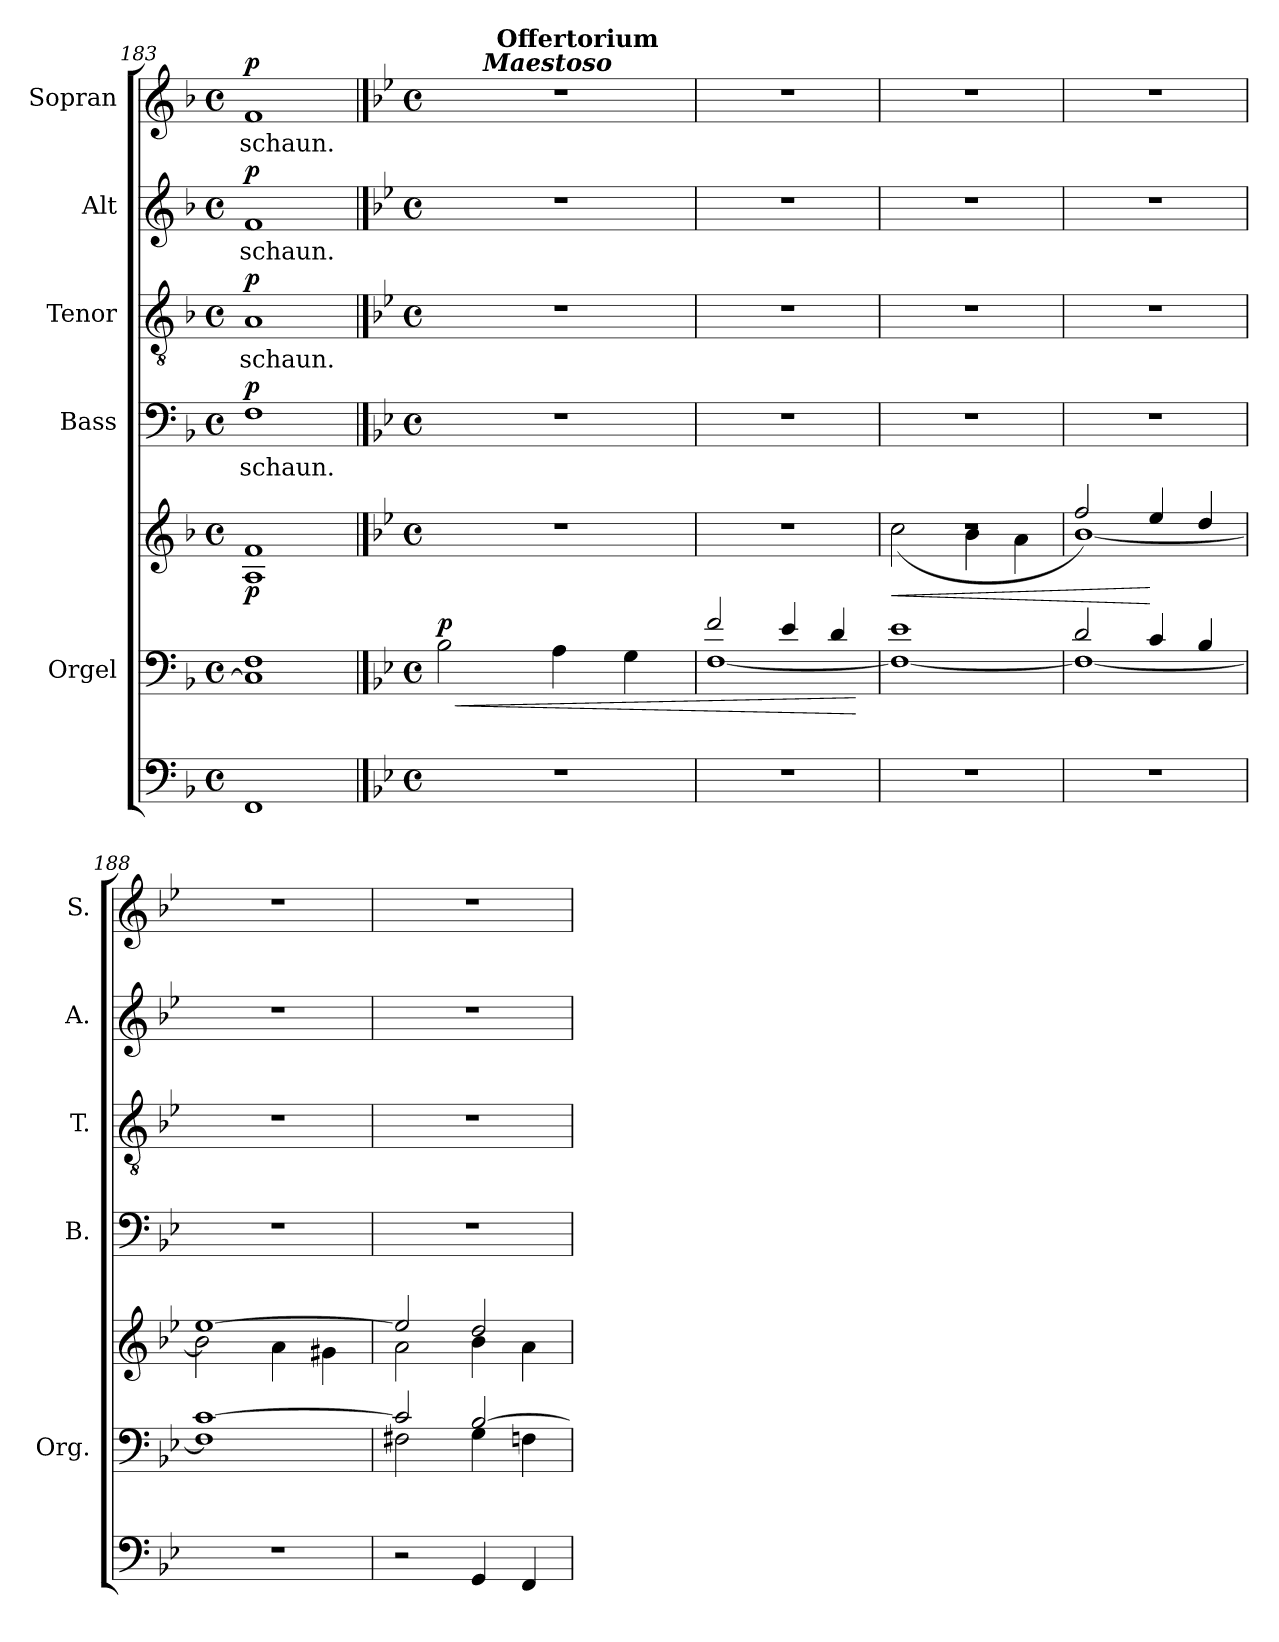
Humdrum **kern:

**kern	**kern	**kern	**dynam	**kern	**text	**dynam	**kern	**text	**dynam	**kern	**text	**dynam	**kern	**text	**dynam
*part6	*part5	*part5	*part5	*part4	*part4	*part4	*part3	*part3	*part3	*part2	*part2	*part2	*part1	*part1	*part1
*staff7	*staff6	*staff5	*staff5/6	*staff4	*staff4	*staff4	*staff3	*staff3	*staff3	*staff2	*staff2	*staff2	*staff1	*staff1	*staff1
*	*I"Orgel	*	*	*I"Bass	*	*	*I"Tenor	*	*	*I"Alt	*	*	*I"Sopran	*	*
*	*I'Org.	*	*	*I'B.	*	*	*I'T.	*	*	*I'A.	*	*	*I'S.	*	*
*clefF4	*clefF4	*clefG2	*	*clefF4	*	*	*clefGv2	*	*	*clefG2	*	*	*clefG2	*	*
*k[b-]	*k[b-]	*k[b-]	*	*k[b-]	*	*	*k[b-]	*	*	*k[b-]	*	*	*k[b-]	*	*
*F:	*F:	*F:	*	*F:	*	*	*F:	*	*	*F:	*	*	*F:	*	*
*M4/4	*M4/4	*M4/4	*	*M4/4	*	*	*M4/4	*	*	*M4/4	*	*	*M4/4	*	*
*met(c)	*met(c)	*met(c)	*	*met(c)	*	*	*met(c)	*	*	*met(c)	*	*	*met(c)	*	*
=183	=183	=183	=183	=183	=183	=183	=183	=183	=183	=183	=183	=183	=183	=183	=183
!	!	!	!LO:DY:b	!	!LO:LY:b	!LO:DY:a	!	!LO:LY:b	!LO:DY:a	!	!LO:LY:b	!LO:DY:a	!	!LO:LY:b	!LO:DY:a
1FF	1C] 1F	1A 1f	p	1F	schaun.	p	1A	schaun.	p	1f	schaun.	p	1f	schaun.	p
!!LO:PB:g=z
==184	==184	==184	==184	==184	==184	==184	==184	==184	==184	==184	==184	==184	==184	==184	==184
*k[b-e-]	*k[b-e-]	*k[b-e-]	*	*k[b-e-]	*	*	*k[b-e-]	*	*	*k[b-e-]	*	*	*k[b-e-]	*	*
*B-:	*B-:	*B-:	*	*B-:	*	*	*B-:	*	*	*B-:	*	*	*B-:	*	*
*M4/4	*M4/4	*M4/4	*	*M4/4	*	*	*M4/4	*	*	*M4/4	*	*	*M4/4	*	*
*met(c)	*met(c)	*met(c)	*	*met(c)	*	*	*met(c)	*	*	*met(c)	*	*	*met(c)	*	*
!	!	!	!LO:HP:b=2	!	!	!	!	!	!	!	!	!	!	!	!
!	!	!	!LO:DY:n=1:a=2	!	!	!	!	!	!	!	!	!	!	!	!
*	*	*	*	*	*	*	*	*	*	*	*	*	*^	*	*
*	*	*	*	*	*	*	*	*	*	*	*	*	*	*^	*	*
1r	2B-\	1r	< p	1r	.	.	1r	.	.	1r	.	.	1r	8ryy	8.ryy	.	.
.	.	.	.	.	.	.	.	.	.	.	.	.	.	32ryy	.	.	.
!	!	!	!	!	!	!	!	!	!	!	!	!	!	!LO:TX:a:Bi:t=Maestoso	!	!	!
.	.	.	.	.	.	.	.	.	.	.	.	.	.	2ryy	.	.	.
!	!	!	!	!	!	!	!	!	!	!	!	!	!	!	!LO:TX:a:B:t=Offertorium	!	!
.	.	.	.	.	.	.	.	.	.	.	.	.	.	.	2ryy	.	.
.	4A\	.	.	.	.	.	.	.	.	.	.	.	.	.	.	.	.
.	.	.	.	.	.	.	.	.	.	.	.	.	.	4ryy	.	.	.
.	.	.	.	.	.	.	.	.	.	.	.	.	.	.	4ryy	.	.
.	4G\	.	.	.	.	.	.	.	.	.	.	.	.	.	.	.	.
.	.	.	.	.	.	.	.	.	.	.	.	.	.	16.ryy	.	.	.
.	.	.	.	.	.	.	.	.	.	.	.	.	.	.	16ryy	.	.
*	*	*	*	*	*	*	*	*	*	*	*	*	*v	*v	*v	*	*
=185	=185	=185	=185	=185	=185	=185	=185	=185	=185	=185	=185	=185	=185	=185	=185
*	*^	*	*	*	*	*	*	*	*	*	*	*	*	*	*
1r	2f/	[<1F	1r	.	1r	.	.	1r	.	.	1r	.	.	1r	.	.
.	4e-/	.	.	.	.	.	.	.	.	.	.	.	.	.	.	.
.	4d/	.	.	.	.	.	.	.	.	.	.	.	.	.	.	.
*	*v	*v	*	*	*	*	*	*	*	*	*	*	*	*	*	*
.	.	.	[	.	.	.	.	.	.	.	.	.	.	.	.
=186	=186	=186	=186	=186	=186	=186	=186	=186	=186	=186	=186	=186	=186	=186	=186
*	*^	*	*	*	*	*	*	*	*	*	*	*	*	*	*
!	!	!	!	!LO:HP:b	!	!	!	!	!	!	!	!	!	!	!	!
*	*	*	*^	*	*	*	*	*	*	*	*	*	*	*	*	*
1r	1e-	1F_	1rdd	(<2cc\	<	1r	.	.	1r	.	.	1r	.	.	1r	.	.
.	.	.	.	4b-\	.	.	.	.	.	.	.	.	.	.	.	.	.
.	.	.	.	4a\	.	.	.	.	.	.	.	.	.	.	.	.	.
=187	=187	=187	=187	=187	=187	=187	=187	=187	=187	=187	=187	=187	=187	=187	=187	=187	=187
1r	2d/	1F_	2ff/	[<1b-)	.	1r	.	.	1r	.	.	1r	.	.	1r	.	.
.	4c/	.	4ee-/	.	[	.	.	.	.	.	.	.	.	.	.	.	.
.	4B-/	.	4dd/	.	.	.	.	.	.	.	.	.	.	.	.	.	.
=188	=188	=188	=188	=188	=188	=188	=188	=188	=188	=188	=188	=188	=188	=188	=188	=188	=188
1r	[>1c	1F]	[>1ee-	2b-\]	.	1r	.	.	1r	.	.	1r	.	.	1r	.	.
.	.	.	.	4a\	.	.	.	.	.	.	.	.	.	.	.	.	.
.	.	.	.	4g#X\	.	.	.	.	.	.	.	.	.	.	.	.	.
=189	=189	=189	=189	=189	=189	=189	=189	=189	=189	=189	=189	=189	=189	=189	=189	=189	=189
2r	2c/]	2F#X\	2ee-/]	2a\	.	1r	.	.	1r	.	.	1r	.	.	1r	.	.
4GG/	[>2B-/	4G\	2dd/	4b-\	.	.	.	.	.	.	.	.	.	.	.	.	.
4FF/	.	4Fn\	.	4a\	.	.	.	.	.	.	.	.	.	.	.	.	.
*	*v	*v	*	*	*	*	*	*	*	*	*	*	*	*	*	*	*
*	*	*v	*v	*	*	*	*	*	*	*	*	*	*	*	*	*
=	=	=	=	=	=	=	=	=	=	=	=	=	=	=	=
*-	*-	*-	*-	*-	*-	*-	*-	*-	*-	*-	*-	*-	*-	*-	*-
